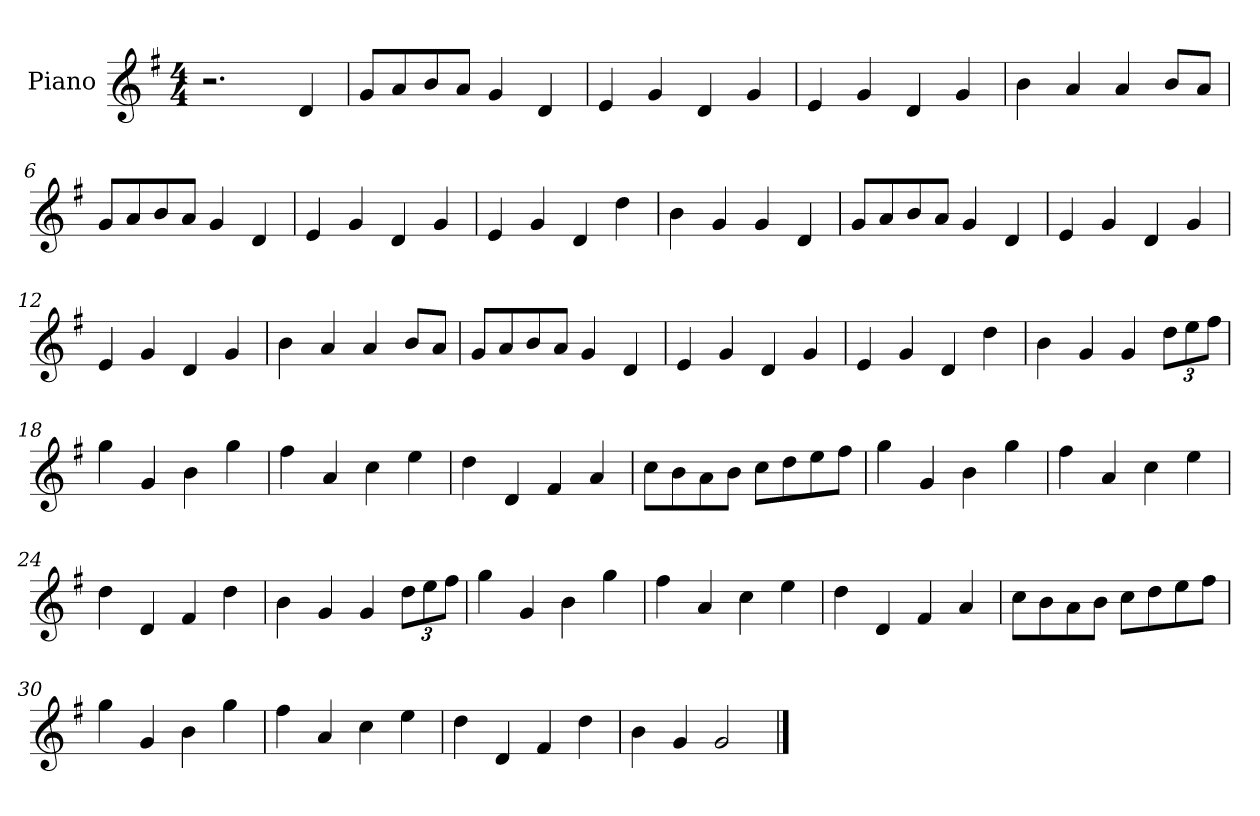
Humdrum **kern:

**kern
*part1
*staff1
*I"Piano
*I'Pno
*clefG2
*k[f#]
*M4/4
=1
2.r
4d/
=2
8g/L
8a/
8b/
8a/J
4g/
4d/
=3
4e/
4g/
4d/
4g/
=4
4e/
4g/
4d/
4g/
=5
4b\
4a/
4a/
8b/L
8a/J
=6
8g/L
8a/
8b/
8a/J
4g/
4d/
=7
4e/
4g/
4d/
4g/
=8
4e/
4g/
4d/
4dd\
=9
4b\
4g/
4g/
4d/
=10
8g/L
8a/
8b/
8a/J
4g/
4d/
=11
4e/
4g/
4d/
4g/
=12
4e/
4g/
4d/
4g/
=13
4b\
4a/
4a/
8b/L
8a/J
=14
8g/L
8a/
8b/
8a/J
4g/
4d/
=15
4e/
4g/
4d/
4g/
=16
4e/
4g/
4d/
4dd\
=17
4b\
4g/
4g/
*Xbrackettup
12dd\L
12ee\
12ff#\J
=18
4gg\
4g/
4b\
4gg\
=19
4ff#\
4a/
4cc\
4ee\
=20
4dd\
4d/
4f#/
4a/
=21
8cc\L
8b\
8a\
8b\J
8cc\L
8dd\
8ee\
8ff#\J
=22
4gg\
4g/
4b\
4gg\
=23
4ff#\
4a/
4cc\
4ee\
=24
4dd\
4d/
4f#/
4dd\
=25
4b\
4g/
4g/
12dd\L
12ee\
12ff#\J
=26
4gg\
4g/
4b\
4gg\
=27
4ff#\
4a/
4cc\
4ee\
=28
4dd\
4d/
4f#/
4a/
=29
8cc\L
8b\
8a\
8b\J
8cc\L
8dd\
8ee\
8ff#\J
=30
4gg\
4g/
4b\
4gg\
=31
4ff#\
4a/
4cc\
4ee\
=32
4dd\
4d/
4f#/
4dd\
=33
4b\
4g/
2g/
==
*-
